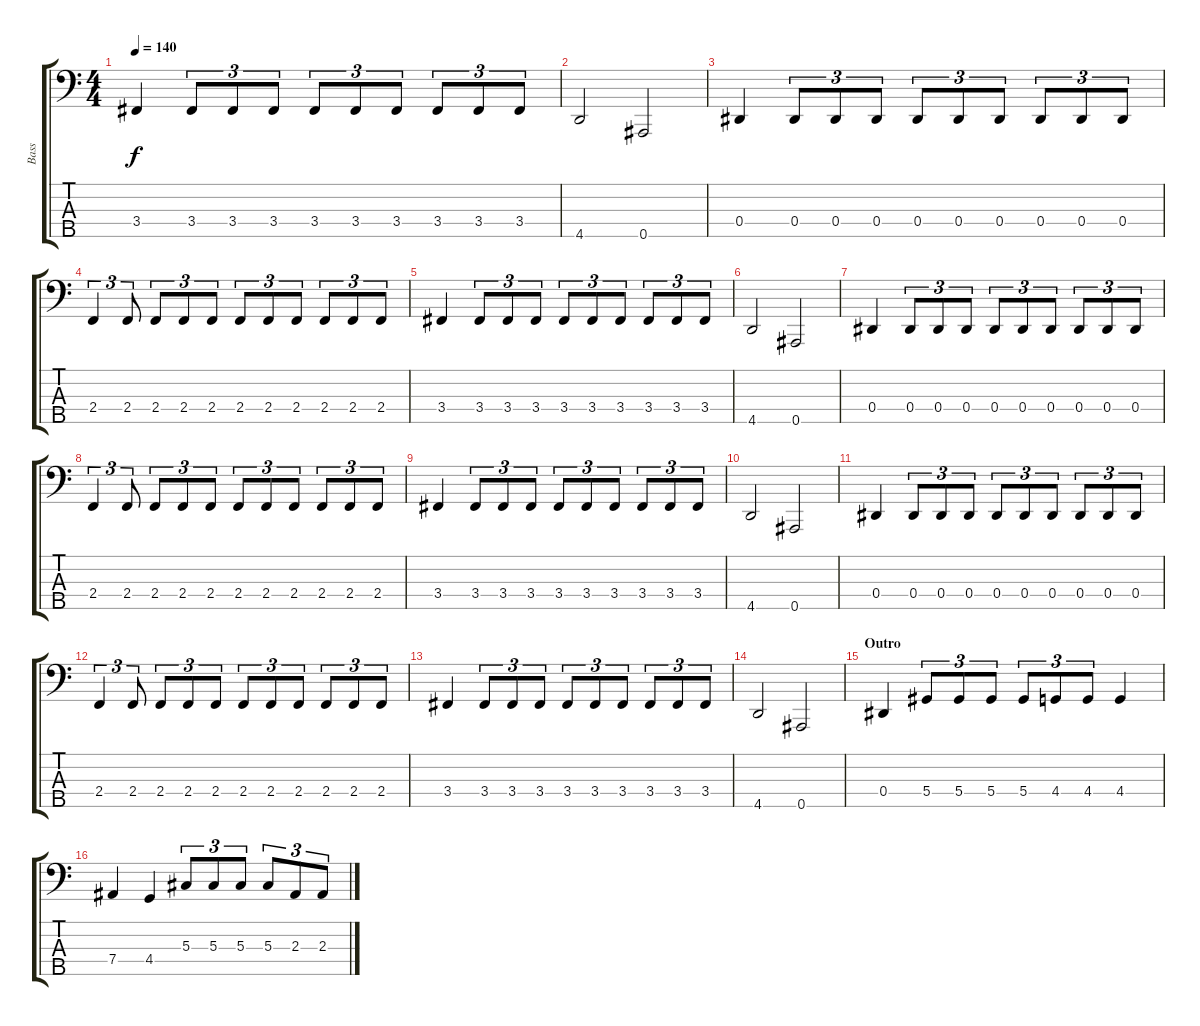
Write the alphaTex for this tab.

\track ("Bass" "Bass") {instrument electricbasspick}
\staff {score tabs}
\tuning (Gb2 Db2 Ab1 Eb1 Bb0) {hide}
\ts (4 4)
\tempo 140
\clef f4
\ks c
3.4.4{dy f} 3.4.8{tu (3 2)} 3.4.8{tu (3 2)} 3.4.8{tu (3 2)} 3.4.8{tu (3 2)} 3.4.8{tu (3 2)} 3.4.8{tu (3 2)} 3.4.8{tu (3 2)} 3.4.8{tu (3 2)} 3.4.8{tu (3 2)} |
4.5.2 0.5.2 |
0.4.4 0.4.8{tu (3 2)} 0.4.8{tu (3 2)} 0.4.8{tu (3 2)} 0.4.8{tu (3 2)} 0.4.8{tu (3 2)} 0.4.8{tu (3 2)} 0.4.8{tu (3 2)} 0.4.8{tu (3 2)} 0.4.8{tu (3 2)} |
2.4.4{tu (3 2)} 2.4.8{tu (3 2)} 2.4.8{tu (3 2)} 2.4.8{tu (3 2)} 2.4.8{tu (3 2)} 2.4.8{tu (3 2)} 2.4.8{tu (3 2)} 2.4.8{tu (3 2)} 2.4.8{tu (3 2)} 2.4.8{tu (3 2)} 2.4.8{tu (3 2)} |
3.4.4 3.4.8{tu (3 2)} 3.4.8{tu (3 2)} 3.4.8{tu (3 2)} 3.4.8{tu (3 2)} 3.4.8{tu (3 2)} 3.4.8{tu (3 2)} 3.4.8{tu (3 2)} 3.4.8{tu (3 2)} 3.4.8{tu (3 2)} |
4.5.2 0.5.2 |
0.4.4 0.4.8{tu (3 2)} 0.4.8{tu (3 2)} 0.4.8{tu (3 2)} 0.4.8{tu (3 2)} 0.4.8{tu (3 2)} 0.4.8{tu (3 2)} 0.4.8{tu (3 2)} 0.4.8{tu (3 2)} 0.4.8{tu (3 2)} |
2.4.4{tu (3 2)} 2.4.8{tu (3 2)} 2.4.8{tu (3 2)} 2.4.8{tu (3 2)} 2.4.8{tu (3 2)} 2.4.8{tu (3 2)} 2.4.8{tu (3 2)} 2.4.8{tu (3 2)} 2.4.8{tu (3 2)} 2.4.8{tu (3 2)} 2.4.8{tu (3 2)} |
3.4.4 3.4.8{tu (3 2)} 3.4.8{tu (3 2)} 3.4.8{tu (3 2)} 3.4.8{tu (3 2)} 3.4.8{tu (3 2)} 3.4.8{tu (3 2)} 3.4.8{tu (3 2)} 3.4.8{tu (3 2)} 3.4.8{tu (3 2)} |
4.5.2 0.5.2 |
0.4.4 0.4.8{tu (3 2)} 0.4.8{tu (3 2)} 0.4.8{tu (3 2)} 0.4.8{tu (3 2)} 0.4.8{tu (3 2)} 0.4.8{tu (3 2)} 0.4.8{tu (3 2)} 0.4.8{tu (3 2)} 0.4.8{tu (3 2)} |
2.4.4{tu (3 2)} 2.4.8{tu (3 2)} 2.4.8{tu (3 2)} 2.4.8{tu (3 2)} 2.4.8{tu (3 2)} 2.4.8{tu (3 2)} 2.4.8{tu (3 2)} 2.4.8{tu (3 2)} 2.4.8{tu (3 2)} 2.4.8{tu (3 2)} 2.4.8{tu (3 2)} |
3.4.4 3.4.8{tu (3 2)} 3.4.8{tu (3 2)} 3.4.8{tu (3 2)} 3.4.8{tu (3 2)} 3.4.8{tu (3 2)} 3.4.8{tu (3 2)} 3.4.8{tu (3 2)} 3.4.8{tu (3 2)} 3.4.8{tu (3 2)} |
4.5.2 0.5.2 |
\section ("" "Outro")
0.4.4 5.4.8{tu (3 2)} 5.4.8{tu (3 2)} 5.4.8{tu (3 2)} 5.4.8{tu (3 2)} 4.4.8{tu (3 2)} 4.4.8{tu (3 2)} 4.4.4 |
7.4.4 4.4.4 5.3.8{tu (3 2)} 5.3.8{tu (3 2)} 5.3.8{tu (3 2)} 5.3.8{tu (3 2)} 2.3.8{tu (3 2)} 2.3.8{tu (3 2)}
